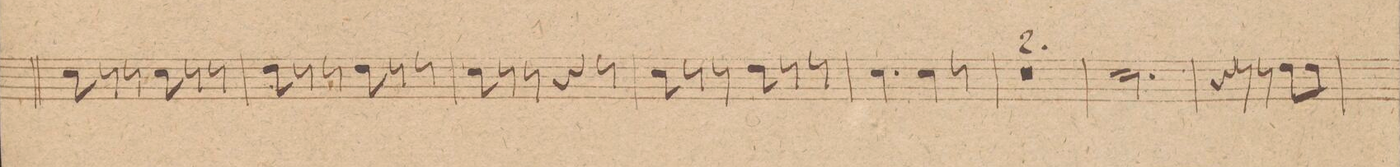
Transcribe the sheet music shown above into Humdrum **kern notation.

**kern
*I"Clarino 1mo in C.
*clefG2
*k[]
*M6/8
8cc\
8r
8r
8cc\
8r
8r
=69
8dd\
8r
8r
8dd\
8r
8r
=70
8cc\
8r
8r
4r
8r
=71
8cc\
8r
8r
8dd\
8r
8r
=72
4.cc\
4cc\
8r
=73
1.r
=74
=75
2.cc\
=76
4r
8r
8r
8dd\L
8dd\J
=77
*-
